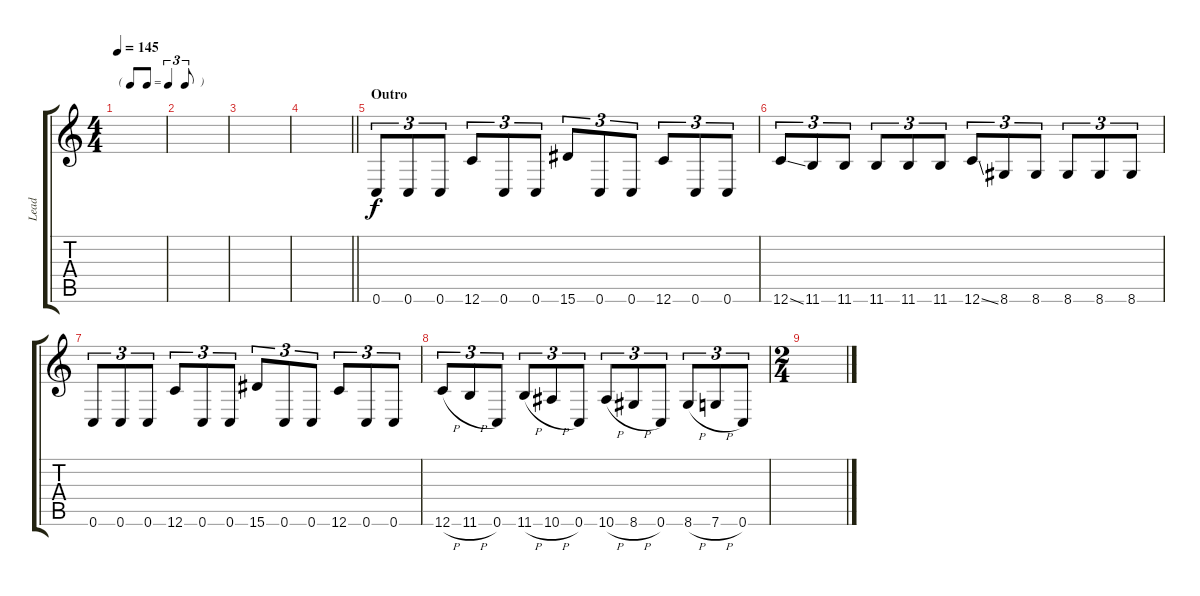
\track ("Lead" "Lead") {instrument distortionguitar}
\staff {score tabs}
\tuning (D4 A3 F3 C3 G2 C2) {hide}
\ts (4 4)
\tf triplet8th
\section ("" "")
\tempo 145
\clef g2
\ks c
|
|
|
\barLineRight lightlight
|
\section ("" "Outro")
0.6.8{tu (3 2)} 0.6.8{tu (3 2)} 0.6.8{tu (3 2)} 12.6.8{tu (3 2)} 0.6.8{tu (3 2)} 0.6.8{tu (3 2)} 15.6.8{tu (3 2)} 0.6.8{tu (3 2)} 0.6.8{tu (3 2)} 12.6.8{tu (3 2)} 0.6.8{tu (3 2)} 0.6.8{tu (3 2)} |
12.6{ss}.8{tu (3 2)} 11.6.8{tu (3 2)} 11.6.8{tu (3 2)} 11.6.8{tu (3 2)} 11.6.8{tu (3 2)} 11.6.8{tu (3 2)} 12.6{ss}.8{tu (3 2)} 8.6.8{tu (3 2)} 8.6.8{tu (3 2)} 8.6.8{tu (3 2)} 8.6.8{tu (3 2)} 8.6.8{tu (3 2)} |
0.6.8{tu (3 2)} 0.6.8{tu (3 2)} 0.6.8{tu (3 2)} 12.6.8{tu (3 2)} 0.6.8{tu (3 2)} 0.6.8{tu (3 2)} 15.6.8{tu (3 2)} 0.6.8{tu (3 2)} 0.6.8{tu (3 2)} 12.6.8{tu (3 2)} 0.6.8{tu (3 2)} 0.6.8{tu (3 2)} |
12.6{h}.8{tu (3 2)} 11.6{h}.8{tu (3 2)} 0.6.8{tu (3 2)} 11.6{h}.8{tu (3 2)} 10.6{h}.8{tu (3 2)} 0.6.8{tu (3 2)} 10.6{h}.8{tu (3 2)} 8.6{h}.8{tu (3 2)} 0.6.8{tu (3 2)} 8.6{h}.8{tu (3 2)} 7.6{h}.8{tu (3 2)} 0.6.8{tu (3 2)} |
\ts (2 4)
